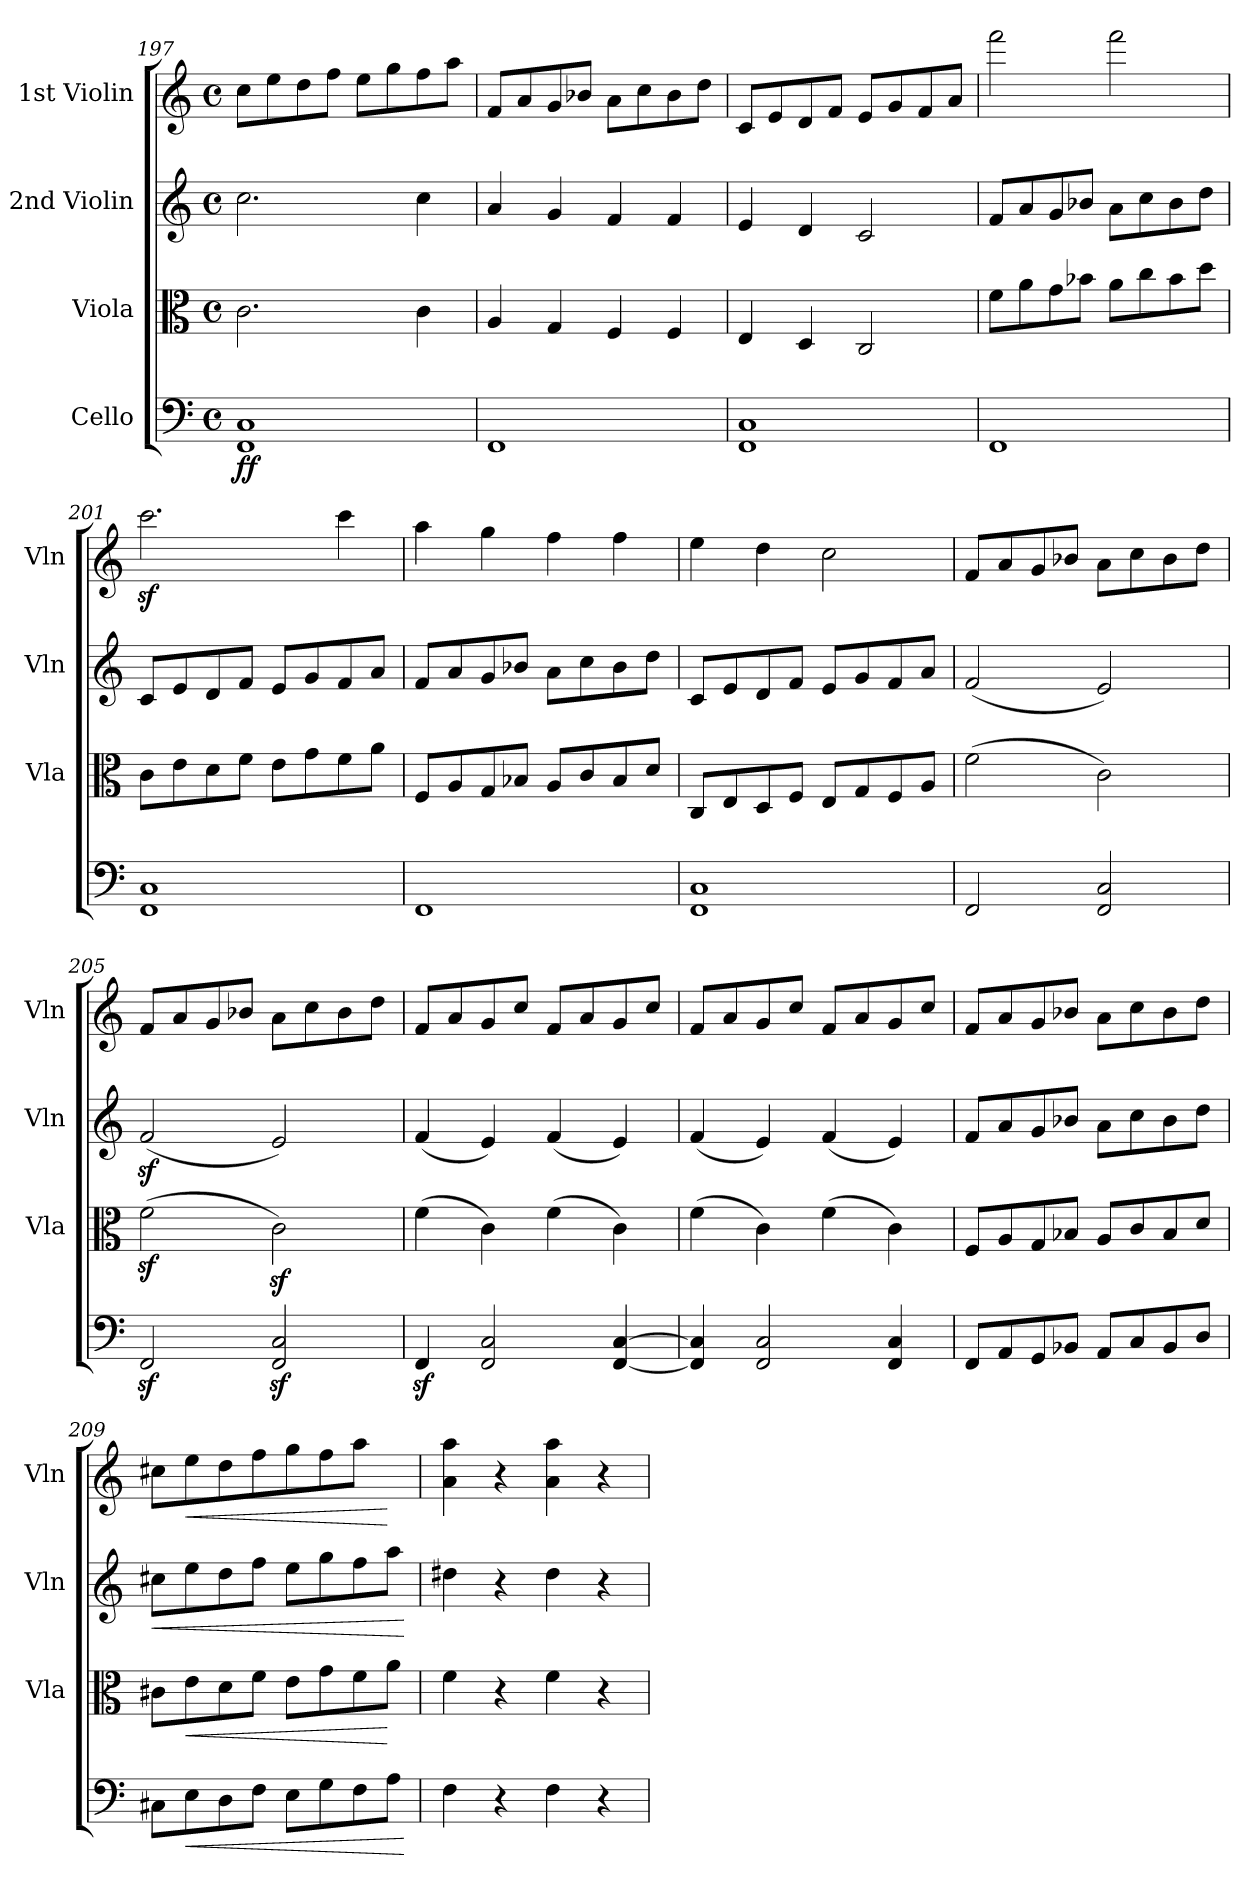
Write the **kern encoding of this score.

**kern	**dynam	**kern	**dynam	**kern	**dynam	**kern	**dynam
*part4	*part4	*part3	*part3	*part2	*part2	*part1	*part1
*staff4	*staff4	*staff3	*staff3	*staff2	*staff2	*staff1	*staff1
*I"Cello	*	*I"Viola	*	*I"2nd Violin	*	*I"1st Violin	*
*	*	*I'Vla	*	*I'Vln	*	*I'Vln	*
!!LO:LB:g=z
*clefF4	*	*clefC3	*	*clefG2	*	*clefG2	*
*k[]	*	*k[]	*	*k[]	*	*k[]	*
*C:	*	*C:	*	*C:	*	*C:	*
*M4/4	*	*M4/4	*	*M4/4	*	*M4/4	*
*met(c)	*	*met(c)	*	*met(c)	*	*met(c)	*
=197	=197	=197	=197	=197	=197	=197	=197
!	!LO:DY:b	!	!	!	!	!	!
1FF 1C	ff	2.c\	.	2.cc\	.	8cc\L	.
.	.	.	.	.	.	8ee\	.
.	.	.	.	.	.	8dd\	.
.	.	.	.	.	.	8ff\J	.
.	.	.	.	.	.	8ee\L	.
.	.	.	.	.	.	8gg\	.
.	.	4c\	.	4cc\	.	8ff\	.
.	.	.	.	.	.	8aa\J	.
=198	=198	=198	=198	=198	=198	=198	=198
1FF	.	4A/	.	4a/	.	8f/L	.
.	.	.	.	.	.	8a/	.
.	.	4G/	.	4g/	.	8g/	.
.	.	.	.	.	.	8b-X/J	.
.	.	4F/	.	4f/	.	8a\L	.
.	.	.	.	.	.	8cc\	.
.	.	4F/	.	4f/	.	8b-\	.
.	.	.	.	.	.	8dd\J	.
=199	=199	=199	=199	=199	=199	=199	=199
1FF 1C	.	4E/	.	4e/	.	8c/L	.
.	.	.	.	.	.	8e/	.
.	.	4D/	.	4d/	.	8d/	.
.	.	.	.	.	.	8f/J	.
.	.	2C/	.	2c/	.	8e/L	.
.	.	.	.	.	.	8g/	.
.	.	.	.	.	.	8f/	.
.	.	.	.	.	.	8a/J	.
=200	=200	=200	=200	=200	=200	=200	=200
1FF	.	8f\L	.	8f/L	.	2fff\	.
.	.	8a\	.	8a/	.	.	.
.	.	8g\	.	8g/	.	.	.
.	.	8b-X\J	.	8b-X/J	.	.	.
.	.	8a\L	.	8a\L	.	2fff\	.
.	.	8cc\	.	8cc\	.	.	.
.	.	8b-\	.	8b-\	.	.	.
.	.	8dd\J	.	8dd\J	.	.	.
=201	=201	=201	=201	=201	=201	=201	=201
1FF 1C	.	8c\L	.	8c/L	.	2.cccz<\	.
.	.	8e\	.	8e/	.	.	.
.	.	8d\	.	8d/	.	.	.
.	.	8f\J	.	8f/J	.	.	.
.	.	8e\L	.	8e/L	.	.	.
.	.	8g\	.	8g/	.	.	.
.	.	8f\	.	8f/	.	4ccc\	.
.	.	8a\J	.	8a/J	.	.	.
=202	=202	=202	=202	=202	=202	=202	=202
1FF	.	8F/L	.	8f/L	.	4aa\	.
.	.	8A/	.	8a/	.	.	.
.	.	8G/	.	8g/	.	4gg\	.
.	.	8B-X/J	.	8b-X/J	.	.	.
.	.	8A/L	.	8a\L	.	4ff\	.
.	.	8c/	.	8cc\	.	.	.
.	.	8B-/	.	8b-\	.	4ff\	.
.	.	8d/J	.	8dd\J	.	.	.
=203	=203	=203	=203	=203	=203	=203	=203
1FF 1C	.	8C/L	.	8c/L	.	4ee\	.
.	.	8E/	.	8e/	.	.	.
.	.	8D/	.	8d/	.	4dd\	.
.	.	8F/J	.	8f/J	.	.	.
.	.	8E/L	.	8e/L	.	2cc\	.
.	.	8G/	.	8g/	.	.	.
.	.	8F/	.	8f/	.	.	.
.	.	8A/J	.	8a/J	.	.	.
=204	=204	=204	=204	=204	=204	=204	=204
2FF/	.	(2f\	.	(2f/	.	8f/L	.
.	.	.	.	.	.	8a/	.
.	.	.	.	.	.	8g/	.
.	.	.	.	.	.	8b-X/J	.
2FF/ 2C/	.	2c\)	.	2e/)	.	8a\L	.
.	.	.	.	.	.	8cc\	.
.	.	.	.	.	.	8b-\	.
.	.	.	.	.	.	8dd\J	.
!!LO:LB:g=z
=205	=205	=205	=205	=205	=205	=205	=205
2FFz</	.	(2fz<\	.	(2fz</	.	8f/L	.
.	.	.	.	.	.	8a/	.
.	.	.	.	.	.	8g/	.
.	.	.	.	.	.	8b-X/J	.
2FFz>/ 2Cz>/	.	2cz>\)	.	2e/)	.	8a\L	.
.	.	.	.	.	.	8cc\	.
.	.	.	.	.	.	8b-\	.
.	.	.	.	.	.	8dd\J	.
=206	=206	=206	=206	=206	=206	=206	=206
4FFz</	.	(4f\	.	(4f/	.	8f/L	.
.	.	.	.	.	.	8a/	.
2FF/ 2C/	.	4c\)	.	4e/)	.	8g/	.
.	.	.	.	.	.	8cc/J	.
.	.	(4f\	.	(4f/	.	8f/L	.
.	.	.	.	.	.	8a/	.
[4FF/ [4C/	.	4c\)	.	4e/)	.	8g/	.
.	.	.	.	.	.	8cc/J	.
=207	=207	=207	=207	=207	=207	=207	=207
4FF]/ 4C]/	.	(4f\	.	(4f/	.	8f/L	.
.	.	.	.	.	.	8a/	.
2FF/ 2C/	.	4c\)	.	4e/)	.	8g/	.
.	.	.	.	.	.	8cc/J	.
.	.	(4f\	.	(4f/	.	8f/L	.
.	.	.	.	.	.	8a/	.
4FF/ 4C/	.	4c\)	.	4e/)	.	8g/	.
.	.	.	.	.	.	8cc/J	.
=208	=208	=208	=208	=208	=208	=208	=208
8FF/L	.	8F/L	.	8f/L	.	8f/L	.
8AA/	.	8A/	.	8a/	.	8a/	.
8GG/	.	8G/	.	8g/	.	8g/	.
8BB-X/J	.	8B-X/J	.	8b-X/J	.	8b-X/J	.
8AA/L	.	8A/L	.	8a\L	.	8a\L	.
8C/	.	8c/	.	8cc\	.	8cc\	.
8BB-/	.	8B-/	.	8b-\	.	8b-\	.
8D/J	.	8d/J	.	8dd\J	.	8dd\J	.
=209	=209	=209	=209	=209	=209	=209	=209
!	!	!	!	!	!LO:HP:b	!	!
8C#X\L	.	8c#X\L	.	8cc#X\L	<	8cc#X\L	.
!	!LO:HP:b	!	!LO:HP:b	!	!	!	!LO:HP:b
8E\	<	8e\	<	8ee\	.	8ee\	<
8D\	.	8d\	.	8dd\	.	8dd\	.
8F\J	.	8f\J	.	8ff\J	.	8ff\	.
8E\L	.	8e\L	.	8ee\L	.	8gg\	.
8G\	.	8g\	.	8gg\	.	8ff\	.
8F\	.	8f\	.	8ff\	.	8aa\J	.
8A\J	.	8a\J	[	8aa\J	.	8ryy	[
.	[	.	.	.	[	.	.
=210	=210	=210	=210	=210	=210	=210	=210
4F\	.	4f\	.	4dd#X\	.	4a\ 4aa\	.
4r	.	4r	.	4r	.	4r	.
4F\	.	4f\	.	4dd#\	.	4a\ 4aa\	.
4r	.	4r	.	4r	.	4r	.
=	=	=	=	=	=	=	=
*-	*-	*-	*-	*-	*-	*-	*-
